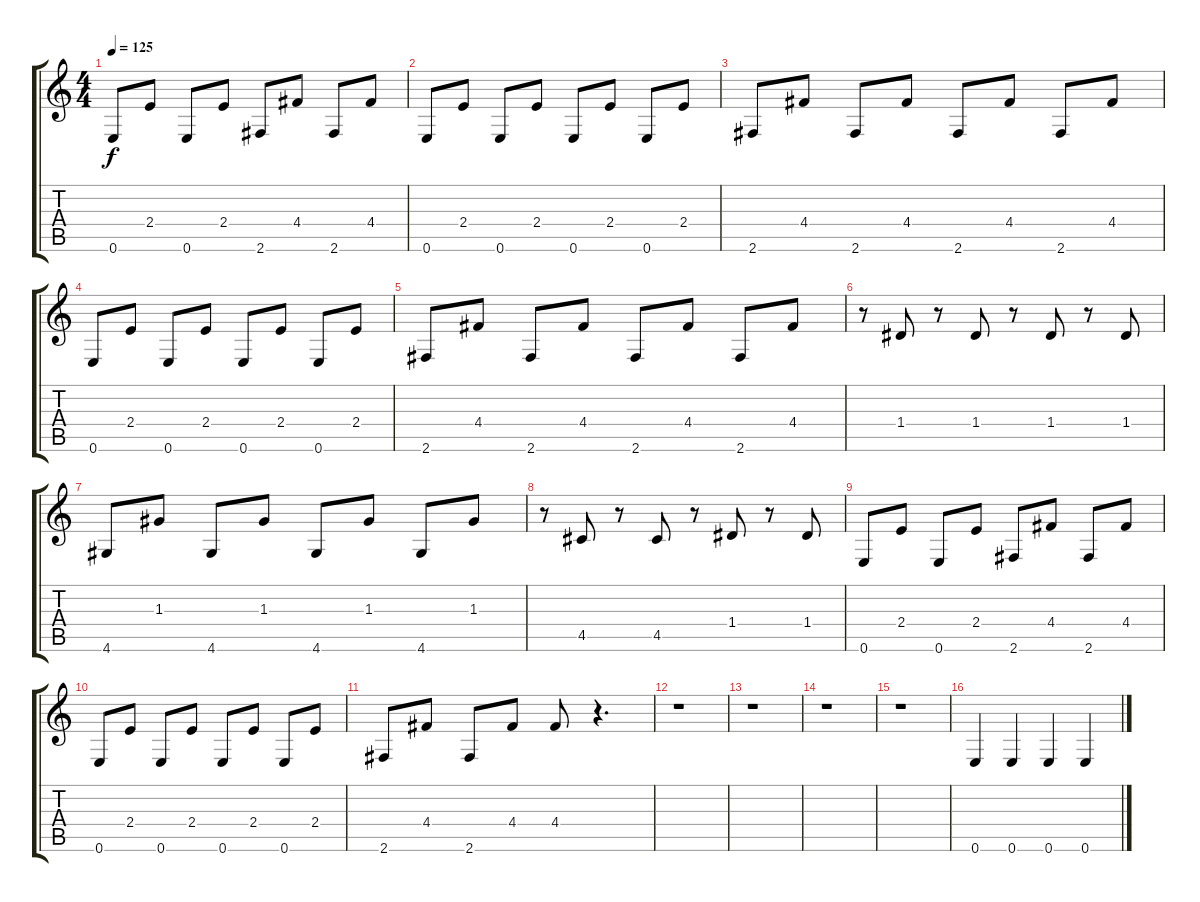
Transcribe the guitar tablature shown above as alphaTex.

\track "" {instrument electricbassfinger}
\staff {score tabs}
\tuning (E4 B3 G3 D3 A2 E2) {hide}
\ts (4 4)
\tempo 125
\clef g2
\ks c
0.6.8{dy f} 2.4.8 0.6.8 2.4.8 2.6.8 4.4.8 2.6.8 4.4.8 |
0.6.8 2.4.8 0.6.8 2.4.8 0.6.8 2.4.8 0.6.8 2.4.8 |
2.6.8 4.4.8 2.6.8 4.4.8 2.6.8 4.4.8 2.6.8 4.4.8 |
0.6.8 2.4.8 0.6.8 2.4.8 0.6.8 2.4.8 0.6.8 2.4.8 |
2.6.8 4.4.8 2.6.8 4.4.8 2.6.8 4.4.8 2.6.8 4.4.8 |
r.8 1.4.8 r.8 1.4.8 r.8 1.4.8 r.8 1.4.8 |
4.6.8 1.3.8 4.6.8 1.3.8 4.6.8 1.3.8 4.6.8 1.3.8 |
r.8 4.5.8 r.8 4.5.8 r.8 1.4.8 r.8 1.4.8 |
0.6.8 2.4.8 0.6.8 2.4.8 2.6.8 4.4.8 2.6.8 4.4.8 |
0.6.8 2.4.8 0.6.8 2.4.8 0.6.8 2.4.8 0.6.8 2.4.8 |
2.6.8 4.4.8 2.6.8 4.4.8 4.4.8 r.4{d} |
r.1 |
r.1 |
r.1 |
r.1 |
0.6.4 0.6.4 0.6.4 0.6.4
